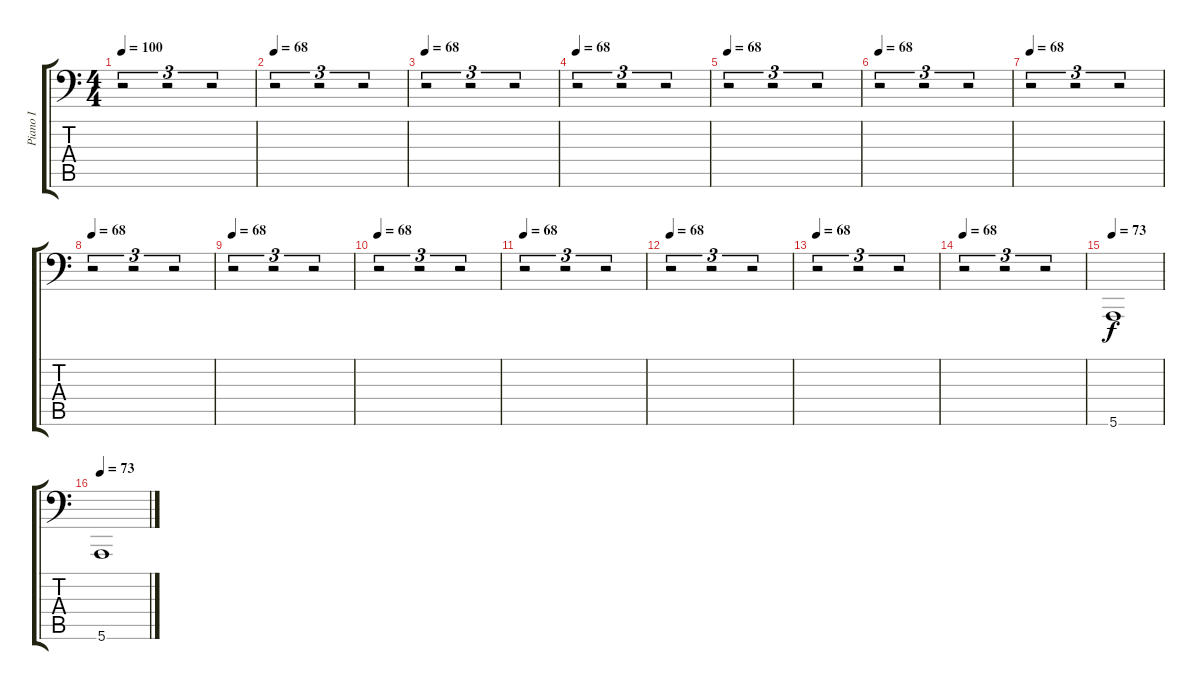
\track ("Piano I" "Piano I") {instrument acousticgrandpiano}
\staff {score tabs}
\tuning (E4 B3 G3 D3 A2 E1) {hide}
\ts (4 4)
\tempo 100
\clef f4
\ks c
r.2{tu (3 2) dy f} r.2{tu (3 2)} r.2{tu (3 2)} |
\tempo 68
r.2{tu (3 2)} r.2{tu (3 2)} r.2{tu (3 2)} |
\tempo 68
r.2{tu (3 2)} r.2{tu (3 2)} r.2{tu (3 2)} |
\tempo 68
r.2{tu (3 2)} r.2{tu (3 2)} r.2{tu (3 2)} |
\tempo 68
r.2{tu (3 2)} r.2{tu (3 2)} r.2{tu (3 2)} |
\tempo 68
r.2{tu (3 2)} r.2{tu (3 2)} r.2{tu (3 2)} |
\tempo 68
r.2{tu (3 2)} r.2{tu (3 2)} r.2{tu (3 2)} |
\tempo 68
r.2{tu (3 2)} r.2{tu (3 2)} r.2{tu (3 2)} |
\tempo 68
r.2{tu (3 2)} r.2{tu (3 2)} r.2{tu (3 2)} |
\tempo 68
r.2{tu (3 2)} r.2{tu (3 2)} r.2{tu (3 2)} |
\tempo 68
r.2{tu (3 2)} r.2{tu (3 2)} r.2{tu (3 2)} |
\tempo 68
r.2{tu (3 2)} r.2{tu (3 2)} r.2{tu (3 2)} |
\tempo 68
r.2{tu (3 2)} r.2{tu (3 2)} r.2{tu (3 2)} |
\tempo 68
r.2{tu (3 2)} r.2{tu (3 2)} r.2{tu (3 2)} |
\tempo 73
5.6.1 |
\tempo 73
5.6.1
